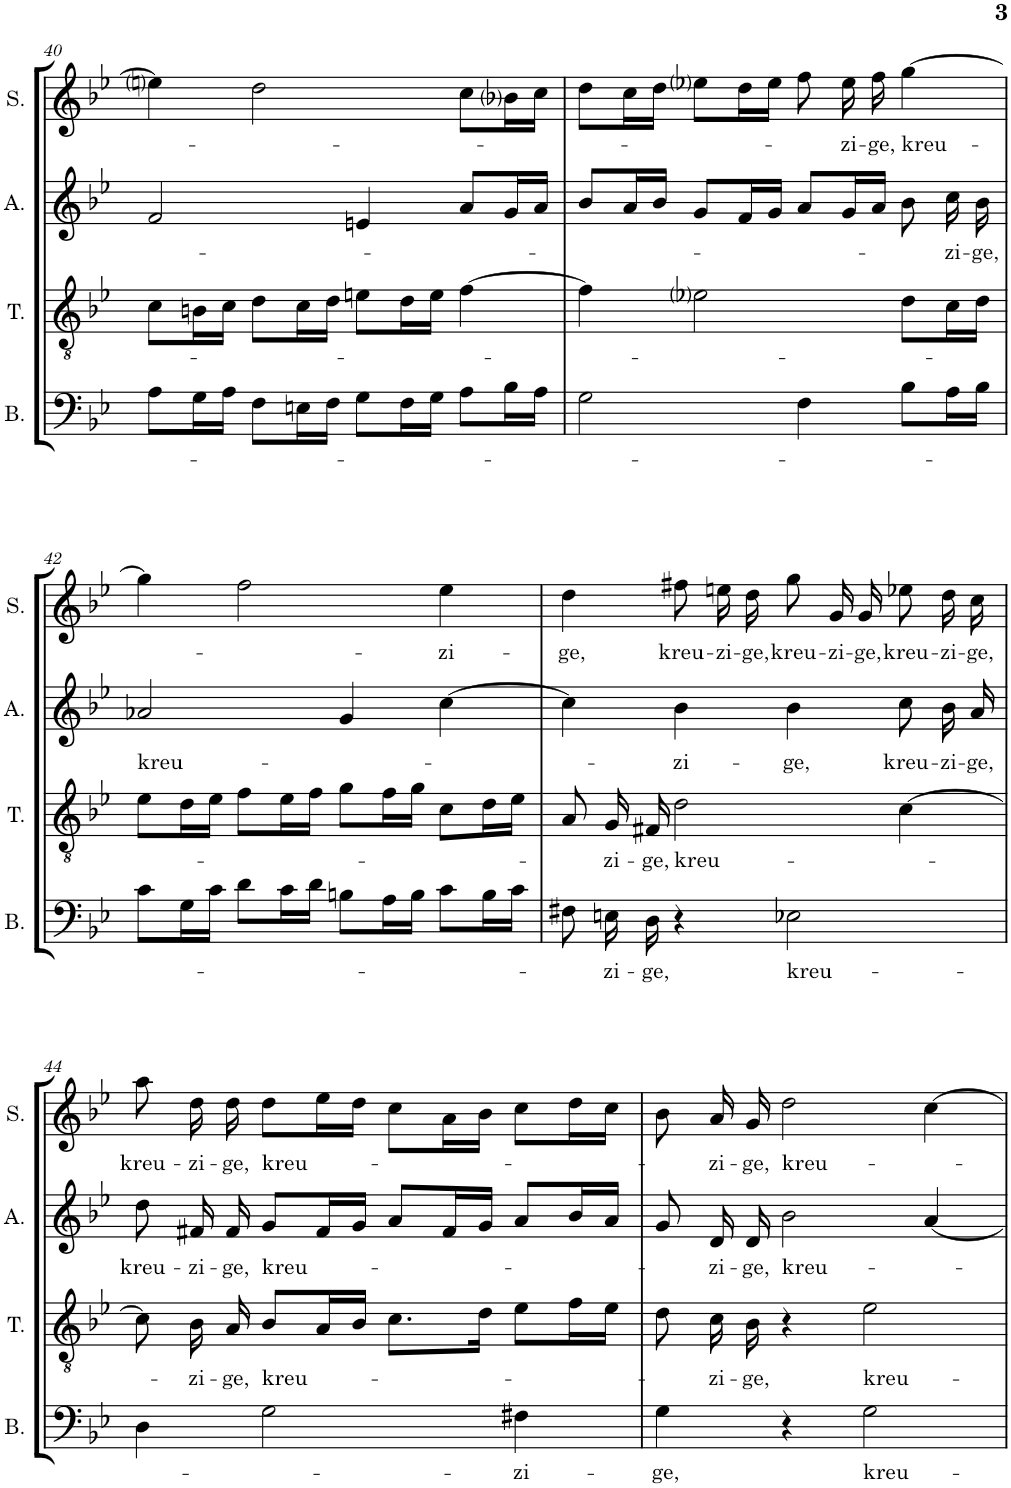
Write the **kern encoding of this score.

**kern	**text	**kern	**text	**kern	**text	**kern	**text
*part4	*part4	*part3	*part3	*part2	*part2	*part1	*part1
*staff4	*staff4	*staff3	*staff3	*staff2	*staff2	*staff1	*staff1
*I"Basso	*	*I"Tenore	*	*I"Alto	*	*I"Soprano	*
*I'B.	*	*I'T.	*	*I'A.	*	*I'S.	*
!!LO:PB:g=z
*clefF4	*	*clefGv2	*	*clefG2	*	*clefG2	*
*k[b-e-]	*	*k[b-e-]	*	*k[b-e-]	*	*k[b-e-]	*
*B-:	*	*B-:	*	*B-:	*	*B-:	*
*M4/4	*	*M4/4	*	*M4/4	*	*M4/4	*
=40	=40	=40	=40	=40	=40	=40	=40
8A\L	.	8c\L	.	2f/	.	4eeni\]	.
16G\L	.	16Bn\L	.	.	.	.	.
16A\JJ	.	16c\JJ	.	.	.	.	.
8F\L	.	8d\L	.	.	.	2dd\	.
16En\L	.	16c\L	.	.	.	.	.
16F\JJ	.	16d\JJ	.	.	.	.	.
8G\L	.	8en\L	.	4en/	.	.	.
16F\L	.	16d\L	.	.	.	.	.
16G\JJ	.	16e\JJ	.	.	.	.	.
8A\L	.	[4f\	.	8a/L	.	8cc\L	.
16B-\L	.	.	.	16g/L	.	16b-i\L	.
16A\JJ	.	.	.	16a/JJ	.	16cc\JJ	.
=41	=41	=41	=41	=41	=41	=41	=41
2G\	.	4f\]	.	8b-/L	.	8dd\L	.
.	.	.	.	16a/L	.	16cc\L	.
.	.	.	.	16b-/JJ	.	16dd\JJ	.
.	.	2e-i\	.	8g/L	.	8ee-i\L	.
.	.	.	.	16f/L	.	16dd\L	.
.	.	.	.	16g/JJ	.	16ee-\JJ	.
4F\	.	.	.	8a/L	.	8ff\	.
!	!	!	!	!	!	!	!LO:LY:b
.	.	.	.	16g/L	.	16ee-\	-zi-
!	!	!	!	!	!	!	!LO:LY:b
.	.	.	.	16a/JJ	.	16ff\	-ge,
!	!	!	!	!	!	!	!LO:LY:b
8B-\L	.	8d\L	.	8b-\	.	[4gg\	kreu-
!	!	!	!	!	!LO:LY:b	!	!
16A\L	.	16c\L	.	16cc\	-zi-	.	.
!	!	!	!	!	!LO:LY:b	!	!
16B-\JJ	.	16d\JJ	.	16b-\	-ge,	.	.
!!LO:LB:g=z
=42	=42	=42	=42	=42	=42	=42	=42
!	!	!	!	!	!LO:LY:b	!	!
8c\L	.	8e-\L	.	2a-X/	kreu-	4gg\]	.
16G\L	.	16d\L	.	.	.	.	.
16c\JJ	.	16e-\JJ	.	.	.	.	.
8d\L	.	8f\L	.	.	.	2ff\	.
16c\L	.	16e-\L	.	.	.	.	.
16d\JJ	.	16f\JJ	.	.	.	.	.
8Bn\L	.	8g\L	.	4g/	.	.	.
16A\L	.	16f\L	.	.	.	.	.
16B\JJ	.	16g\JJ	.	.	.	.	.
!	!	!	!	!	!	!	!LO:LY:b
8c\L	.	8c\L	.	[4cc\	.	4ee-\	-zi-
16B\L	.	16d\L	.	.	.	.	.
16c\JJ	.	16e-\JJ	.	.	.	.	.
=43	=43	=43	=43	=43	=43	=43	=43
!	!	!	!	!	!	!	!LO:LY:b
8F#X\	.	8A/	.	4cc\]	.	4dd\	-ge,
!	!LO:LY:b	!	!LO:LY:b	!	!	!	!
16En\	-zi-	16G/	-zi-	.	.	.	.
!	!LO:LY:b	!	!LO:LY:b	!	!	!	!
16D\	-ge,	16F#X/	-ge,	.	.	.	.
!	!	!	!LO:LY:b	!	!LO:LY:b	!	!LO:LY:b
4r	.	2d\	kreu-	4b-\	-zi-	8ff#X\	kreu-
!	!	!	!	!	!	!	!LO:LY:b
.	.	.	.	.	.	16een\	-zi-
!	!	!	!	!	!	!	!LO:LY:b
.	.	.	.	.	.	16dd\	-ge,
!	!LO:LY:b	!	!	!	!LO:LY:b	!	!LO:LY:b
2E-X\	kreu-	.	.	4b-\	-ge,	8gg\	kreu-
!	!	!	!	!	!	!	!LO:LY:b
.	.	.	.	.	.	16g/	-zi-
!	!	!	!	!	!	!	!LO:LY:b
.	.	.	.	.	.	16g/	-ge,
!	!	!	!	!	!LO:LY:b	!	!LO:LY:b
.	.	[4c\	.	8cc\	kreu-	8ee-X\	kreu-
!	!	!	!	!	!LO:LY:b	!	!LO:LY:b
.	.	.	.	16b-\	-zi-	16dd\	-zi-
!	!	!	!	!	!LO:LY:b	!	!LO:LY:b
.	.	.	.	16a/	-ge,	16cc\	-ge,
!!LO:LB:g=z
=44	=44	=44	=44	=44	=44	=44	=44
!	!	!	!	!	!LO:LY:b	!	!LO:LY:b
4D\	.	8c\]	.	8dd\	kreu-	8aa\	kreu-
!	!	!	!LO:LY:b	!	!LO:LY:b	!	!LO:LY:b
.	.	16B-\	-zi-	16f#X/	-zi-	16dd\	-zi-
!	!	!	!LO:LY:b	!	!LO:LY:b	!	!LO:LY:b
.	.	16A/	-ge,	16f#/	-ge,	16dd\	-ge,
!	!	!	!LO:LY:b	!	!LO:LY:b	!	!LO:LY:b
2G\	.	8B-/L	kreu-	8g/L	kreu-	8dd\L	kreu-
.	.	16A/L	.	16f#/L	.	16ee-\L	.
.	.	16B-/JJ	.	16g/JJ	.	16dd\JJ	.
.	.	8.c\L	.	8a/L	.	8cc\L	.
.	.	.	.	16f#/L	.	16a\L	.
.	.	16d\Jk	.	16g/JJ	.	16b-\JJ	.
!	!LO:LY:b	!	!	!	!	!	!
4F#X\	-zi-	8e-\L	.	8a/L	.	8cc\L	.
.	.	16f\L	.	16b-/L	.	16dd\L	.
.	.	16e-\JJ	.	16a/JJ	.	16cc\JJ	.
=45	=45	=45	=45	=45	=45	=45	=45
!	!LO:LY:b	!	!	!	!	!	!
4G\	-ge,	8d\	.	8g/	.	8b-\	.
!	!	!	!LO:LY:b	!	!LO:LY:b	!	!LO:LY:b
.	.	16c\	-zi-	16d/	-zi-	16a/	-zi-
!	!	!	!LO:LY:b	!	!LO:LY:b	!	!LO:LY:b
.	.	16B-\	-ge,	16d/	-ge,	16g/	-ge,
!	!	!	!	!	!LO:LY:b	!	!LO:LY:b
4r	.	4r	.	2b-\	kreu-	2dd\	kreu-
!	!LO:LY:b	!	!LO:LY:b	!	!	!	!
2G\	kreu-	2e-\	kreu-	.	.	.	.
.	.	.	.	[4a/	.	[4cc\	.
=	=	=	=	=	=	=	=
*-	*-	*-	*-	*-	*-	*-	*-
